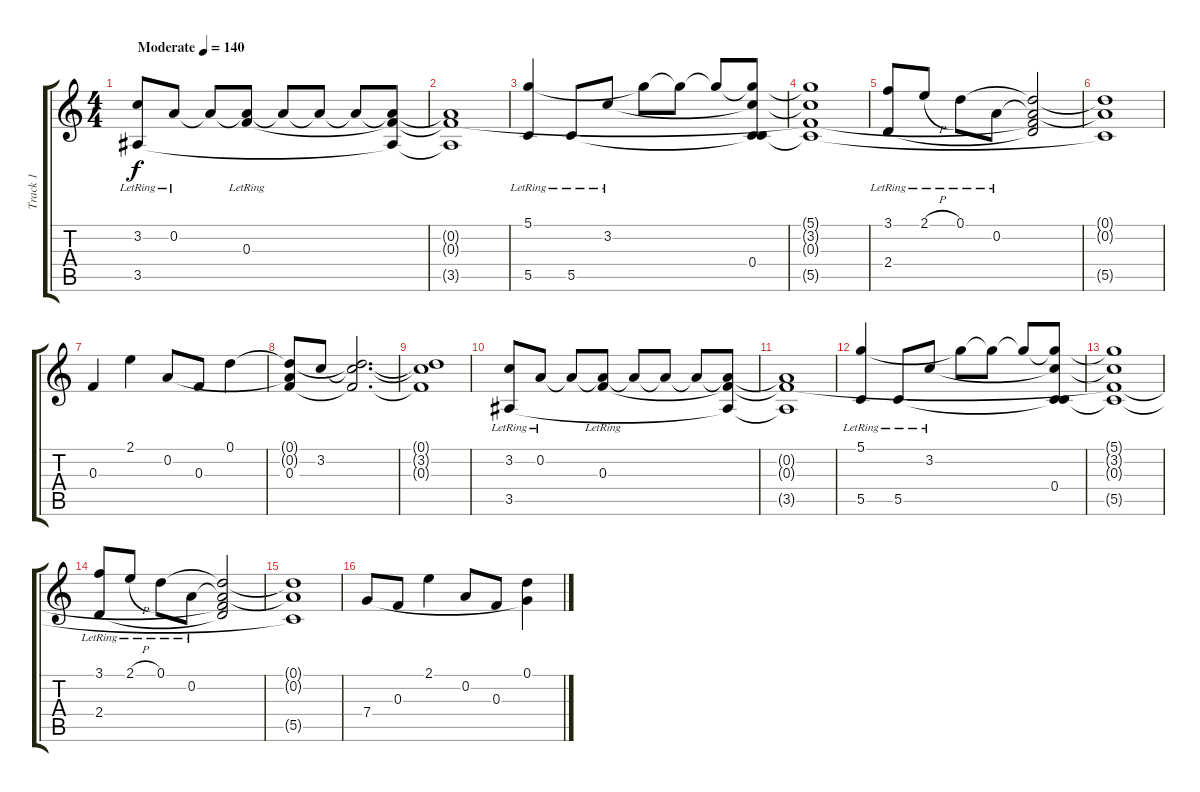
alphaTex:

\track ("Track 1" "Track 1") {instrument acousticguitarnylon}
\staff {score tabs}
\tuning (D4 A3 F3 C3 G2 C2) {hide}
\ts (4 4)
\tempo (140 "Moderate")
\clef g2
\ks c
(3.2{lr} 3.5{lr}).8{dy f instrument acousticguitarnylon} 0.2{lr}.8 0.2{t}.8 (0.2{t} 0.3{lr}).8 0.2{t}.8 0.2{t}.8 0.2{t}.8 (0.2{t} 0.3{t} 3.5{t}).8 |
(0.2{t} 0.3{t} 3.5{t}).1 |
(5.1{lr} 5.5{lr}).4 5.5{lr}.8 3.2{lr}.8 5.1{t}.8 5.1{t}.8 5.1{t}.8 (5.1{t} 3.2{t} 0.4 5.5{t}).8 |
(5.1{t} 3.2{t} 0.3{t} 5.5{t}).1 |
(3.1{lr} 2.4{lr}).8 2.1{h lr}.8 0.1{lr}.8 0.2{lr}.8 (0.1{t} 0.2{t} 0.3{t} 2.4{t}).2 |
(0.1{t} 0.2{t} 5.5{t}).1 |
0.3.4 2.1.4 0.2.8 0.3.8 0.1.4 |
(0.1{t} 0.2{t} 0.3).8 3.2.8 (0.1{t} 3.2{t} 0.3{t}).2{d} |
(0.1{t} 3.2{t} 0.3{t}).1 |
(3.2{lr} 3.5{lr}).8 0.2{lr}.8 0.2{t}.8 (0.2{t} 0.3{lr}).8 0.2{t}.8 0.2{t}.8 0.2{t}.8 (0.2{t} 0.3{t} 3.5{t}).8 |
(0.2{t} 0.3{t} 3.5{t}).1 |
(5.1{lr} 5.5{lr}).4 5.5{lr}.8 3.2{lr}.8 5.1{t}.8 5.1{t}.8 5.1{t}.8 (5.1{t} 3.2{t} 0.4 5.5{t}).8 |
(5.1{t} 3.2{t} 0.3{t} 5.5{t}).1 |
(3.1{lr} 2.4{lr}).8 2.1{h lr}.8 0.1{lr}.8 0.2{lr}.8 (0.1{t} 0.2{t} 0.3{t} 2.4{t}).2 |
(0.1{t} 0.2{t} 5.5{t}).1 |
7.4.8 0.3.8 2.1.4 0.2.8 0.3.8 (0.1 7.4{t}).4
